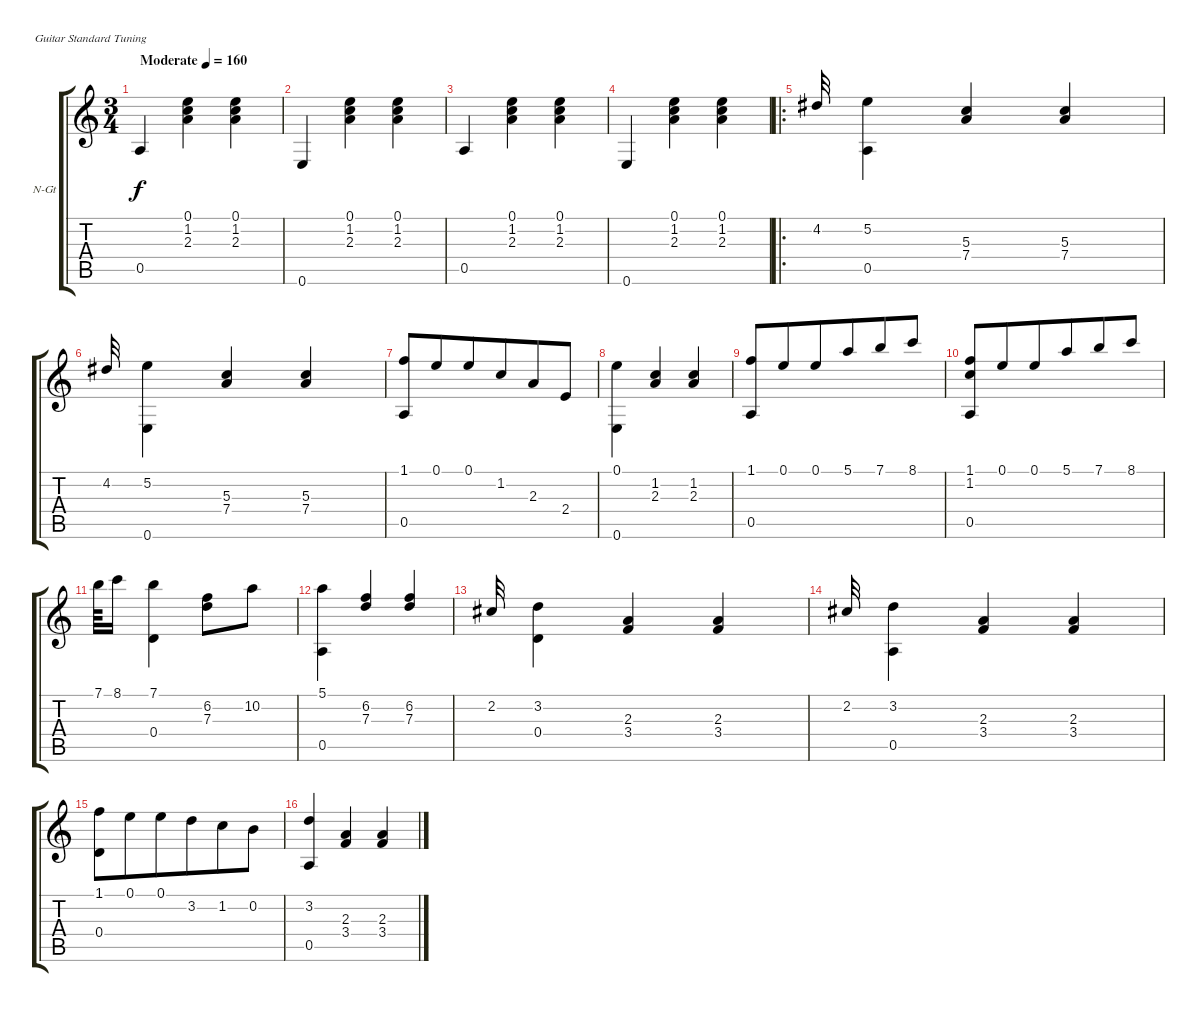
\bracketExtendMode groupsimilarinstruments
\firstSystemTrackNameOrientation horizontal
\otherSystemsTrackNameOrientation horizontal
\track ("Берегись АВТО" "N-Gt") {instrument acousticguitarnylon}
\staff {score tabs}
\tuning (E4 B3 G3 D3 A2 E2)
\ts (3 4)
\beaming (8 2 2 2)
\tempo (160 "Moderate")
\clef g2
\ks c
0.5.4{dy f instrument acousticguitarnylon} (0.1 1.2 2.3).4 (0.1 1.2 2.3).4 |
0.6.4 (0.1 1.2 2.3).4 (0.1 1.2 2.3).4 |
0.5.4 (0.1 1.2 2.3).4 (0.1 1.2 2.3).4 |
0.6.4 (0.1 1.2 2.3).4 (0.1 1.2 2.3).4 |
\ro
4.2.32{beam invert} (5.2 0.5).4 (5.3 7.4).4{beam invert} (5.3 7.4).4{beam invert} |
4.2.32{beam invert} (5.2 0.6).4 (5.3 7.4).4{beam invert} (5.3 7.4).4{beam invert} |
(1.1 0.5).8 0.1.8{beam merge} 0.1.8 1.2.8{beam merge} 2.3.8 2.4.8 |
(0.1 0.6).4 (1.2 2.3).4{beam invert} (1.2 2.3).4{beam invert} |
(1.1 0.5).8{beam invert} 0.1.8{beam invert beam merge} 0.1.8{beam invert} 5.1.8{beam invert beam merge} 7.1.8{beam invert} 8.1.8{beam invert} |
(1.1 1.2 0.5).8{beam invert} 0.1.8{beam invert beam merge} 0.1.8{beam invert beam merge} 5.1.8{beam invert beam merge} 7.1.8{beam invert beam merge} 8.1.8{beam invert} |
7.1.64 8.1.16 (7.1 0.4).4 (6.2 7.3).8 10.2.8 |
(5.1 0.5).4 (6.2 7.3).4{beam invert} (6.2 7.3).4{beam invert} |
2.2.32{beam invert} (3.2 0.4).4{beam invert} (2.3 3.4).4 (2.3 3.4).4 |
2.2.32{beam invert} (3.2 0.5).4{beam invert} (2.3 3.4).4 (2.3 3.4).4 |
(1.1 0.4).8{beam invert} 0.1.8{beam invert beam merge} 0.1.8{beam invert} 3.2.8{beam invert beam merge} 1.2.8{beam invert} 0.2.8{beam invert} |
(3.2 0.5).4 (2.3 3.4).4 (2.3 3.4).4
